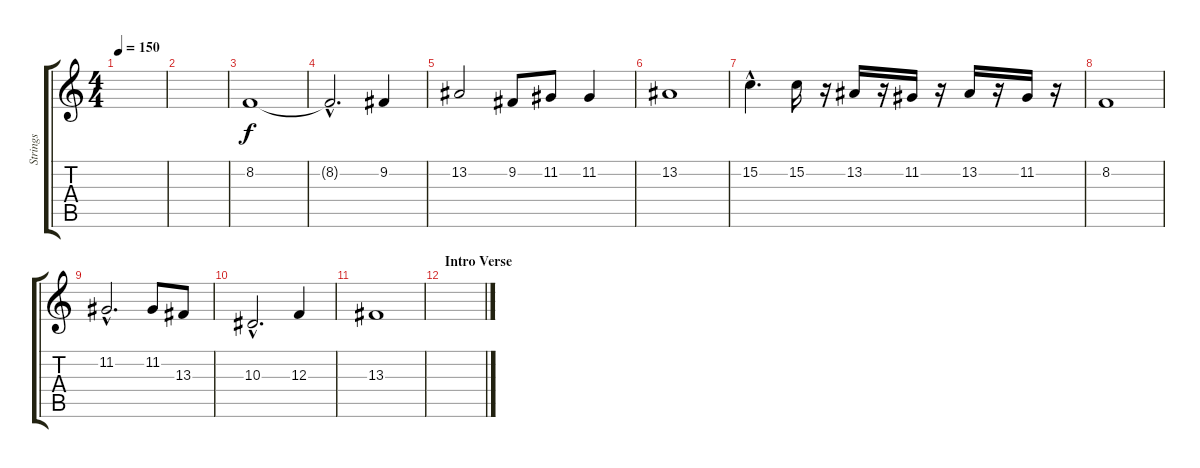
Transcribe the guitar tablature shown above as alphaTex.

\track ("Strings" "Strings") {instrument stringensemble1}
\staff {score tabs}
\tuning (D4 A3 F3 C3 G2 D2) {hide}
\ts (4 4)
\tempo 150
\clef g2
\ks c
|
|
8.2.1 |
8.2{hac t}.2{d} 9.2.4 |
13.2.2 9.2.8 11.2.8 11.2.4 |
13.2.1 |
15.2{hac}.4{d} 15.2.16 r.16 13.2.16 r.16 11.2.16 r.16 13.2.16 r.16 11.2.16 r.16 |
8.2.1 |
11.2{hac}.2{d} 11.2.8 13.3.8 |
10.3{hac}.2{d} 12.3.4 |
13.3.1 |
\section ("" "Intro Verse")
